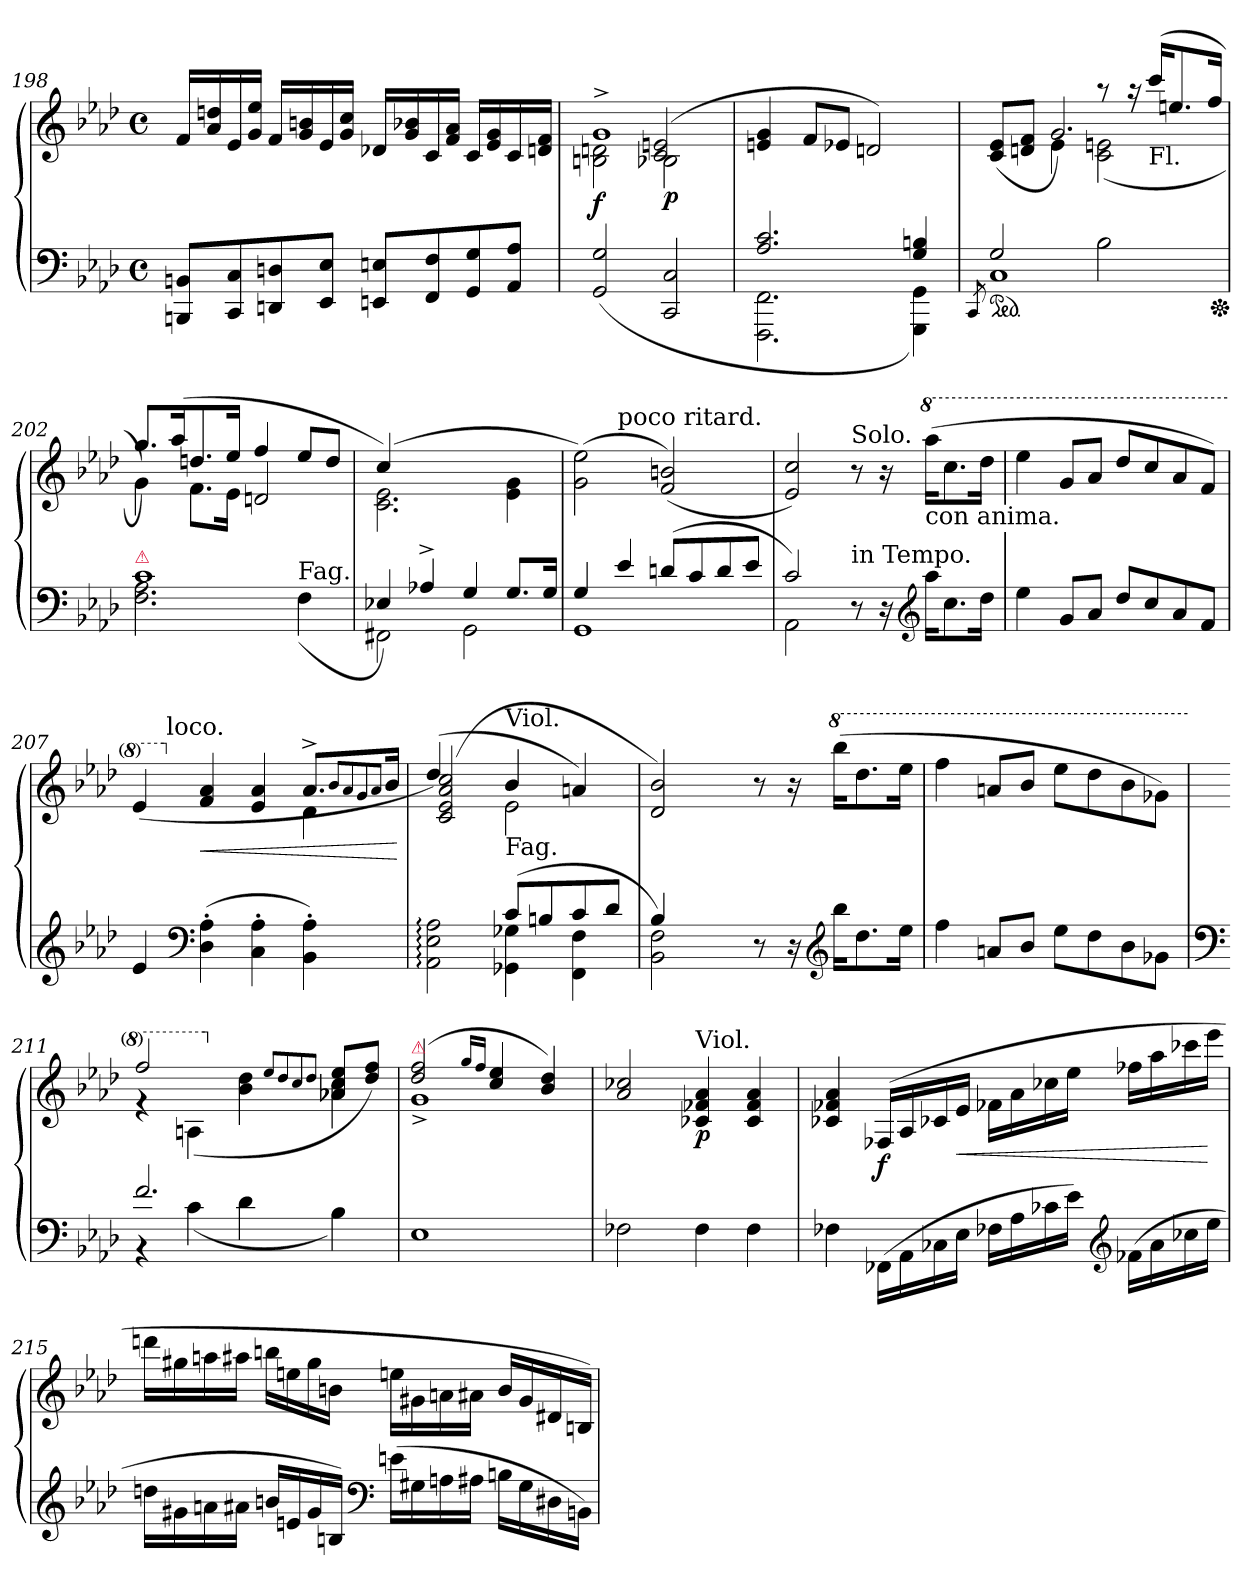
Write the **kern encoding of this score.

**kern	**kern	**dynam
*part1	*part1	*part1
*staff2	*staff1	*staff1/2
*clefF4	*clefG2	*
*k[b-e-a-d-]	*k[b-e-a-d-]	*
*f:	*f:	*
*M4/4	*M4/4	*
*met(c)	*met(c)	*
=198	=198	=198
8BBBn! 8BBn!L	16f!LL	.
.	16a-! 16ddn!	.
8CC! 8C!	16e-!	.
.	16g! 16ee-!JJ	.
8DDn! 8Dn!	16f!LL	.
.	16g! 16bn!	.
8EE-! 8E-!J	16e-!	.
.	16g! 16cc!JJ	.
8EEn! 8En!L	16d-X!LL	.
.	16g! 16b-X!	.
8FF! 8F!	16c!	.
.	16f! 16a-!JJ	.
8GG! 8G!	16c!LL	.
.	16e-! 16g!	.
8AA-! 8A-!J	16c!	.
.	16dn! 16f!JJ	.
=199	=199	=199
*	*^	*
*	*	*^	*
!	!	!	!	!LO:DY:b
(<2GG! 2G!	1g^>!	2Bn! 2dn!	2ryy	f
!	!	!	!	!LO:DY:b
2CC! 2C!	.	2B-X!	(>2c!/ 2en!/	p
*	*v	*v	*v	*
=200	=200	=200
*^	*	*
2.A-! 2.c!	2.FFF! 2.FF!	4en! 4g!	.
.	.	8f!L	.
.	.	8e-X!J	.
.	.	2dn!)	.
4G! 4Bn!	4GGG! 4GG!)	.	.
=201	=201	=201	=201
8qCC!/	.	.	.
*	*	*^	*
*	*	*	*^	*
*ped	*	*	*	*	*
2G!	1C!	(>8c! 8e-!L	4ryy	2ryy	.
.	.	8dn! 8f!J	.	.	.
.	.	2.g!)	4e-!	.	.
2B-!\	.	.	(>2c! 2en!	8raa	.
.	.	.	.	16raa	.
!	!	!	!	!LO:TX:b:t=Fl.	!
.	.	.	.	(>16ccc!KL	.
.	.	.	.	8.een!	.
.	.	.	.	16ff!Jk	.
*Xped	*	*	*	*	*
=202	=202	=202	=202	=202	=202
!LO:TX:a:color=crimson:t=⚠	!	!	!	!	!
*	*	*	*v	*v	*
1c!	2.F! 2.A-!	8.gg!L)	4g!)	.
.	.	(>16aa-!K	.	.
.	.	8.ddn!	8.f!L	.
.	.	16ee-!Jk	16e-!Jk	.
.	.	4ff!	2dn!/	.
!	!LO:TX:a:t=Fag.	!	!	!
.	(<4F!	8ee-!L	.	.
.	.	8dd!J	.	.
=203	=203	=203	=203	=203
4E-X!)	2FF#X!	(>4cc!)	2.c! 2.e-!	.
4A-X^<!	.	2ryy	.	.
4G!	2GG!	.	.	.
8.G!L	.	4ryy	4e-!\ 4g!\	.
16G!Jk	.	.	.	.
=204	=204	=204	=204	=204
4G!	1GG!	(>2g! 2ee-!)	4ryy	.
!	!	!	!LO:TX:a:t=poco ritard.	!
4e-!	.	.	2.ryy	.
(<8dn!L	.	(>2f! 2bn!)	.	.
8c!	.	.	.	.
8d!	.	.	.	.
8e-!J	.	.	.	.
*	*	*v	*v	*
=205	=205	=205	=205
2c!)	2AA-!	2e-! 2cc!)	.
!	!	!LO:TX:a:t=Solo.	!
!LO:TX:a:t=in Tempo.	!	!	!
2ryy	8r	8r	.
.	16r	16r	.
*clefG2	*	*	*
*	*	*8va	*
!	!	!LO:TX:b:t=con anima.	!
.	16aa-KL	(>16aaa-KL	.
.	8.cc	8.ccc	.
.	16dd-Jk	16ddd-Jk	.
*v	*v	*	*
=206	=206	=206
4ee-	4eee-	.
8gL	8ggL	.
8a-J	8aa-J	.
8dd-L	8ddd-L	.
8cc	8ccc	.
8a-	8aa-	.
8fJ	8ffJ)	.
=207	=207	=207
*	*^	*
*	*	*^	*
4e-	(>4ee-	4ryy	8ryy	.
!	!	!	!LO:TX:a:t=loco.	!
.	.	.	2..ryy	.
*clefF4	*	*	*	*
*	*X8va	*	*	*
!	!	!	!	!LO:HP:b
(>4D-'> 4A-'>	4f 4a-	2ryy	.	<
4C'> 4A-'>	4e- 4a-	.	.	.
4BB-'> 4A-'>)	8.a-^>L	4d-	.	.
.	8qqb-/L	.	.	.
.	8qqa-/	.	.	.
.	8qqg/	.	.	.
.	8qqa-/J	.	.	.
.	16b-Jk	.	.	.
.	.	.	.	[
=208	=208	=208	=208	=208
*^	*	*	*	*
!	!	!LO:N:vis=4	!	!	!
*	*	*	*v	*v	*
2AA-: 2E-: 2A-:	2ryy	(>2dd-!)	(>2c:/ 2e-:/ 2a-:/ 2cc:/	.
!	!	!LO:TX:b:t=Fag.	!	!
!	!	!LO:TX:a:t=Viol.	!	!
(>8c!L	4GG-X! 4G-X!	4b-!	2e-!	.
8Bn!	.	.	.	.
8c!	4FF! 4F!	4an!)	.	.
8d-!J	.	.	.	.
*	*	*v	*v	*
=209	=209	=209	=209
4B-	2BB- 2F)	2d-/ 2b-/)	.
4ryy	.	.	.
2ryy	8r	8r	.
.	16r	16r	.
*clefG2	*	*	*
*	*	*8va	*
.	16bb-KL	(>16bbb-KL	.
.	8.dd-	8.ddd-	.
.	16ee-Jk	16eee-Jk	.
*v	*v	*	*
=210	=210	=210
4ff	4fff	.
8an/L	8aan/L	.
8b-/J	8bb-/J	.
8ee-L	8eee-L	.
8dd-	8ddd-	.
8b-	8bb-	.
8g-XJ	8gg-XJ)	.
=211	=211	=211
*clefF4	*	*
*^	*^	*
2.f	4r	2fff	4rff	.
.	(>4c	.	(>4an	.
*	*	*X8va	*	*
.	4d-	4ryy	4b- 4dd-	.
.	.	8qqee-/L	.	.
.	.	8qqdd-/	.	.
.	.	8qqcc/	.	.
.	.	8qqdd-/J	.	.
4ryy	4B-)	8a-X 8cc 8ee-L	4a-X 4cc	.
.	.	8dd- 8ffJ)	.	.
*v	*v	*	*	*
=212	=212	=212	=212
!	!LO:TX:a:color=crimson:t=⚠	!	!
1E-	(>2dd- 2ff	1g^<	.
.	16qqgg/LL	.	.
.	16qqff/JJ	.	.
.	4cc 4ee-	.	.
.	4b- 4dd-)	.	.
*	*v	*v	*
=213	=213	=213
2F-X	2a-/ 2cc-X/	.
!	!LO:TX:a:t=Viol.	!
!	!	!LO:DY:b
4F-!	4c-X! 4f-X! 4a-!	p
4F-!	4c-! 4f-! 4a-!	.
=214	=214	=214
4F-X!	4c-X! 4f-X! 4a-!	.
!	!	!LO:DY:b
(>16FF-XLL	(>16F-XLL	f
16AA-\	16A-/	.
16C-X	16c-X	.
!	!	!LO:HP:b
16E-JJ	16e-JJ	<
16F-XLL	16f-X\LL	.
16A-	16a-\	.
16c-X	16cc-X\	.
16e-JJ)	16ee-\JJ	.
*clefG2	*	*
(>16f-XLL	16ff-XLL	.
16a-	16aa-	.
16cc-X	16ccc-X	.
16ee-JJ	16eee-JJ	[
=215	=215	=215
16ddnLL	16dddnLL	.
16g#X	16gg#X	.
16an	16aan	.
16a#XJJ	16aa#XJJ	.
16bnLL	16bbnLL	.
16en	16een	.
16g#	16gg#	.
16BnJJ)	16bnJJ	.
*clefF4	*	*
(>16enLL	16eenLL	.
16G#X	16g#X	.
16An	16an	.
16A#XJJ	16a#XJJ	.
16BnLL	16bLL	.
16G#	16g#	.
16D#X	16d#X	.
16BBnJJ)	16BnJJ)	.
=	=	=
*-	*-	*-
